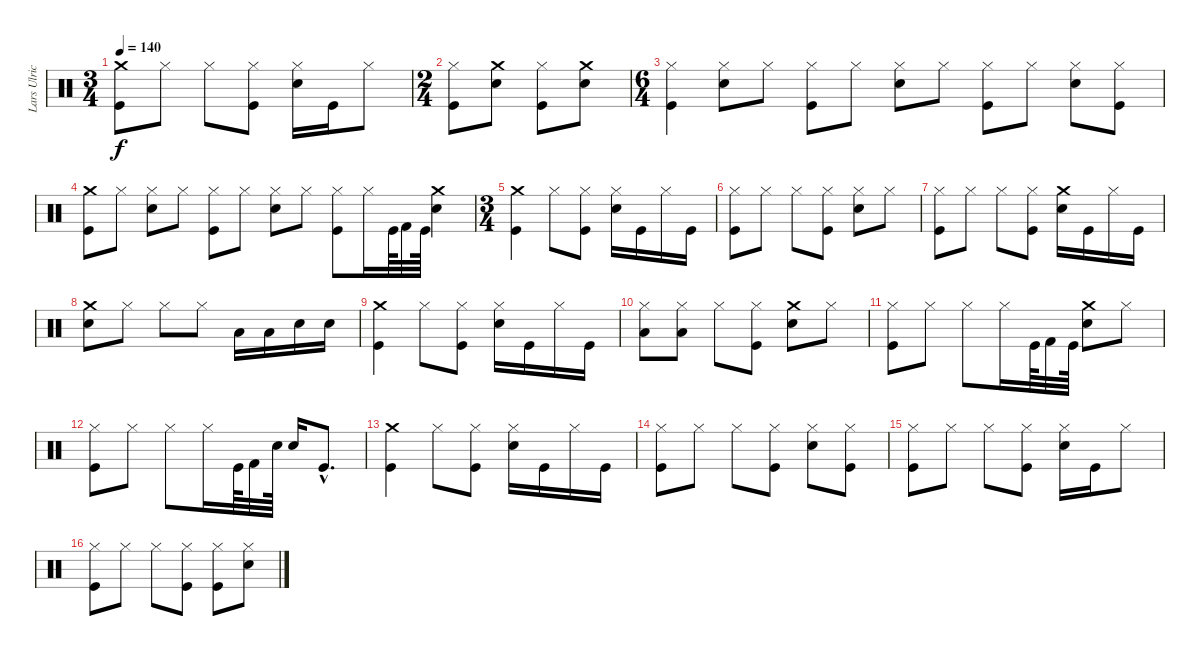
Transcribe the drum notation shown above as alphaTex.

\track ("Lars Ulrich" "Lars Ulric") {instrument percussion}
\staff {score}
\articulation defaults
\ts (3 4)
\tempo 140
\clef neutral
\ks c
("Crash medium (hit)" "Kick (hit)").8{dy f} "Hi-Hat (closed)".8 "Hi-Hat (closed)".8 ("Kick (hit)" "Hi-Hat (closed)").8 ("Hi-Hat (closed)" "Snare (hit) 2").16 "Kick (hit)".16 "Hi-Hat (closed)".8 |
\ts (2 4)
("Hi-Hat (closed)" "Kick (hit)").8 ("Crash medium (hit)" "Snare (hit) 2").8 ("Hi-Hat (closed)" "Kick (hit)").8 ("Crash medium (hit)" "Snare (hit) 2").8 |
\ts (6 4)
("Hi-Hat (closed)" "Kick (hit)").4 ("Hi-Hat (closed)" "Snare (hit) 2").8 "Hi-Hat (closed)".8 ("Hi-Hat (closed)" "Kick (hit)").8 "Hi-Hat (closed)".8 ("Snare (hit) 2" "Hi-Hat (closed)").8 "Hi-Hat (closed)".8 ("Hi-Hat (closed)" "Kick (hit)").8 "Hi-Hat (closed)".8 ("Snare (hit) 2" "Hi-Hat (closed)").8 ("Hi-Hat (closed)" "Kick (hit)").8 |
("Kick (hit)" "Crash medium (hit)").8 "Hi-Hat (closed)".8 ("Hi-Hat (closed)" "Snare (hit) 2").8 "Hi-Hat (closed)".8 ("Hi-Hat (closed)" "Kick (hit)").8 "Hi-Hat (closed)".8 ("Snare (hit) 2" "Hi-Hat (closed)").8 "Hi-Hat (closed)".8 ("Hi-Hat (closed)" "Kick (hit)").8 "Hi-Hat (closed)".16 "Kick (hit)".64 "Kick (hit) 2".32 "Kick (hit)".64 ("Crash medium (hit)" "Snare (hit) 2").4 |
\ts (3 4)
("Crash medium (hit)" "Kick (hit)").4 "Hi-Hat (closed)".8 ("Kick (hit)" "Hi-Hat (closed)").8 ("Snare (hit) 2" "Hi-Hat (closed)").16 "Kick (hit)".16 "Hi-Hat (closed)".16 "Kick (hit)".16 |
("Hi-Hat (closed)" "Kick (hit)").8 "Hi-Hat (closed)".8 "Hi-Hat (closed)".8 ("Hi-Hat (closed)" "Kick (hit)").8 ("Snare (hit) 2" "Hi-Hat (closed)").8 "Hi-Hat (closed)".8 |
("Hi-Hat (closed)" "Kick (hit)").8 "Hi-Hat (closed)".8 "Hi-Hat (closed)".8 ("Kick (hit)" "Hi-Hat (closed)").8 ("Crash medium (hit)" "Snare (hit) 2").16 "Kick (hit)".16 "Hi-Hat (closed)".16 "Kick (hit)".16 |
("Crash medium (hit)" "Snare (hit) 2").8 "Hi-Hat (closed)".8 "Hi-Hat (closed)".8 "Hi-Hat (closed)".8 "Low Tom (hit)".16 "Low Tom (hit)".16 "Snare (hit) 2".16 "Snare (hit) 2".16 |
("Kick (hit)" "Crash medium (hit)").4 "Hi-Hat (closed)".8 ("Kick (hit)" "Hi-Hat (closed)").8 ("Snare (hit) 2" "Hi-Hat (closed)").16 "Kick (hit)".16 "Hi-Hat (closed)".16 "Kick (hit)".16 |
("Hi-Hat (closed)" "Low Tom (hit)").8 ("Hi-Hat (closed)" "Low Tom (hit)").8 "Hi-Hat (closed)".8 ("Kick (hit)" "Hi-Hat (closed)").8 ("Crash medium (hit)" "Snare (hit) 2").8 "Hi-Hat (closed)".8 |
("Hi-Hat (closed)" "Kick (hit)").8 "Hi-Hat (closed)".8 "Hi-Hat (closed)".8 "Hi-Hat (closed)".16 "Kick (hit)".64 "Kick (hit) 2".32 "Kick (hit)".64 ("Crash medium (hit)" "Snare (hit) 2").8 "Hi-Hat (closed)".8 |
("Hi-Hat (closed)" "Kick (hit)").8 "Hi-Hat (closed)".8 "Hi-Hat (closed)".8 "Hi-Hat (closed)".16 "Kick (hit)".64 "Kick (hit) 2".32 "Snare (hit) 2".64 "Snare (hit) 2".16 "Kick (hit)"{hac}.8{d} |
("Kick (hit)" "Crash medium (hit)").4 "Hi-Hat (closed)".8 ("Kick (hit)" "Hi-Hat (closed)").8 ("Hi-Hat (closed)" "Snare (hit) 2").16 "Kick (hit)".16 "Hi-Hat (closed)".16 "Kick (hit)".16 |
("Kick (hit)" "Hi-Hat (closed)").8 "Hi-Hat (closed)".8 "Hi-Hat (closed)".8 ("Hi-Hat (closed)" "Kick (hit)").8 ("Snare (hit) 2" "Hi-Hat (closed)").8 ("Hi-Hat (closed)" "Kick (hit)").8 |
("Hi-Hat (closed)" "Kick (hit)").8 "Hi-Hat (closed)".8 "Hi-Hat (closed)".8 ("Hi-Hat (closed)" "Kick (hit)").8 ("Snare (hit) 2" "Hi-Hat (closed)").16 "Kick (hit)".16 "Hi-Hat (closed)".8 |
("Hi-Hat (closed)" "Kick (hit)").8 "Hi-Hat (closed)".8 "Hi-Hat (closed)".8 ("Kick (hit)" "Hi-Hat (closed)").8 ("Hi-Hat (closed)" "Kick (hit)").8 ("Snare (hit) 2" "Hi-Hat (closed)").8
